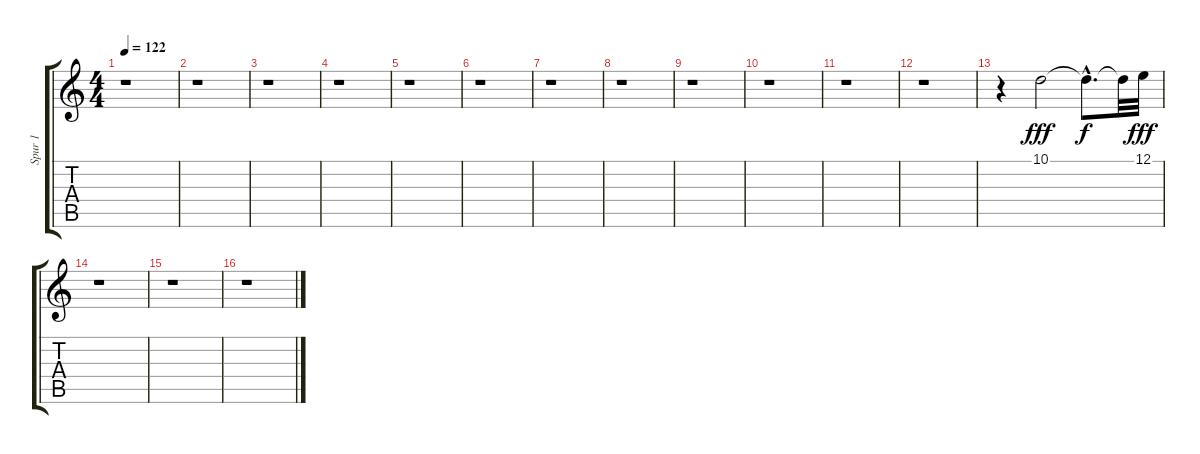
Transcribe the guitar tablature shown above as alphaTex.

\track ("Spur 1" "Spur 1") {instrument pad3polysynth}
\staff {score tabs}
\tuning (E4 B3 G3 D3 A2 E2) {hide}
\ts (4 4)
\tempo 122
\clef g2
\ks c
r.1{dy fff} |
r.1 |
r.1 |
r.1 |
r.1 |
r.1 |
r.1 |
r.1 |
r.1 |
r.1 |
r.1 |
r.1 |
r.4 10.1.2 10.1{hac t}.8{d dy f} 10.1{t}.32 12.1.32{dy fff} |
r.1 |
r.1 |
r.1
